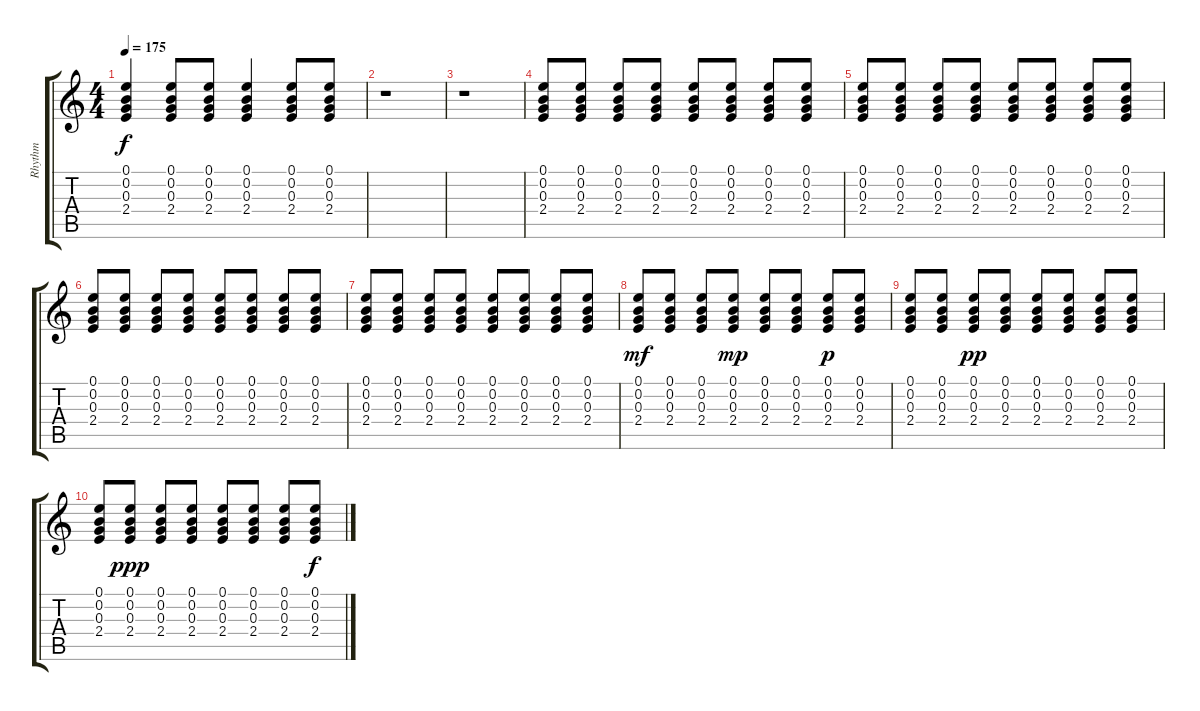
\track ("Rhythm" "Rhythm") {instrument acousticguitarnylon}
\staff {score tabs}
\tuning (E4 B3 G3 D3 A2 E2) {hide}
\ts (4 4)
\tempo 175
\clef g2
\ks c
(0.1 0.2 0.3 2.4).4{dy f} (0.1 0.2 0.3 2.4).8 (0.1 0.2 0.3 2.4).8 (0.1 0.2 0.3 2.4).4 (0.1 0.2 0.3 2.4).8 (0.1 0.2 0.3 2.4).8 |
r.1 |
r.1 |
(0.1 0.2 0.3 2.4).8 (0.1 0.2 0.3 2.4).8 (0.1 0.2 0.3 2.4).8 (0.1 0.2 0.3 2.4).8 (0.1 0.2 0.3 2.4).8 (0.1 0.2 0.3 2.4).8 (0.1 0.2 0.3 2.4).8 (0.1 0.2 0.3 2.4).8 |
(0.1 0.2 0.3 2.4).8 (0.1 0.2 0.3 2.4).8 (0.1 0.2 0.3 2.4).8 (0.1 0.2 0.3 2.4).8 (0.1 0.2 0.3 2.4).8 (0.1 0.2 0.3 2.4).8 (0.1 0.2 0.3 2.4).8 (0.1 0.2 0.3 2.4).8 |
(0.1 0.2 0.3 2.4).8 (0.1 0.2 0.3 2.4).8 (0.1 0.2 0.3 2.4).8 (0.1 0.2 0.3 2.4).8 (0.1 0.2 0.3 2.4).8 (0.1 0.2 0.3 2.4).8 (0.1 0.2 0.3 2.4).8 (0.1 0.2 0.3 2.4).8 |
(0.1 0.2 0.3 2.4).8 (0.1 0.2 0.3 2.4).8 (0.1 0.2 0.3 2.4).8 (0.1 0.2 0.3 2.4).8 (0.1 0.2 0.3 2.4).8 (0.1 0.2 0.3 2.4).8 (0.1 0.2 0.3 2.4).8 (0.1 0.2 0.3 2.4).8 |
(0.1 0.2 0.3 2.4).8{dy mf} (0.1 0.2 0.3 2.4).8 (0.1 0.2 0.3 2.4).8 (0.1 0.2 0.3 2.4).8{dy mp} (0.1 0.2 0.3 2.4).8 (0.1 0.2 0.3 2.4).8 (0.1 0.2 0.3 2.4).8{dy p} (0.1 0.2 0.3 2.4).8 |
(0.1 0.2 0.3 2.4).8 (0.1 0.2 0.3 2.4).8 (0.1 0.2 0.3 2.4).8{dy pp} (0.1 0.2 0.3 2.4).8 (0.1 0.2 0.3 2.4).8 (0.1 0.2 0.3 2.4).8 (0.1 0.2 0.3 2.4).8 (0.1 0.2 0.3 2.4).8 |
(0.1 0.2 0.3 2.4).8 (0.1 0.2 0.3 2.4).8{dy ppp} (0.1 0.2 0.3 2.4).8 (0.1 0.2 0.3 2.4).8 (0.1 0.2 0.3 2.4).8 (0.1 0.2 0.3 2.4).8 (0.1 0.2 0.3 2.4).8 (0.1 0.2 0.3 2.4).8{dy f}
